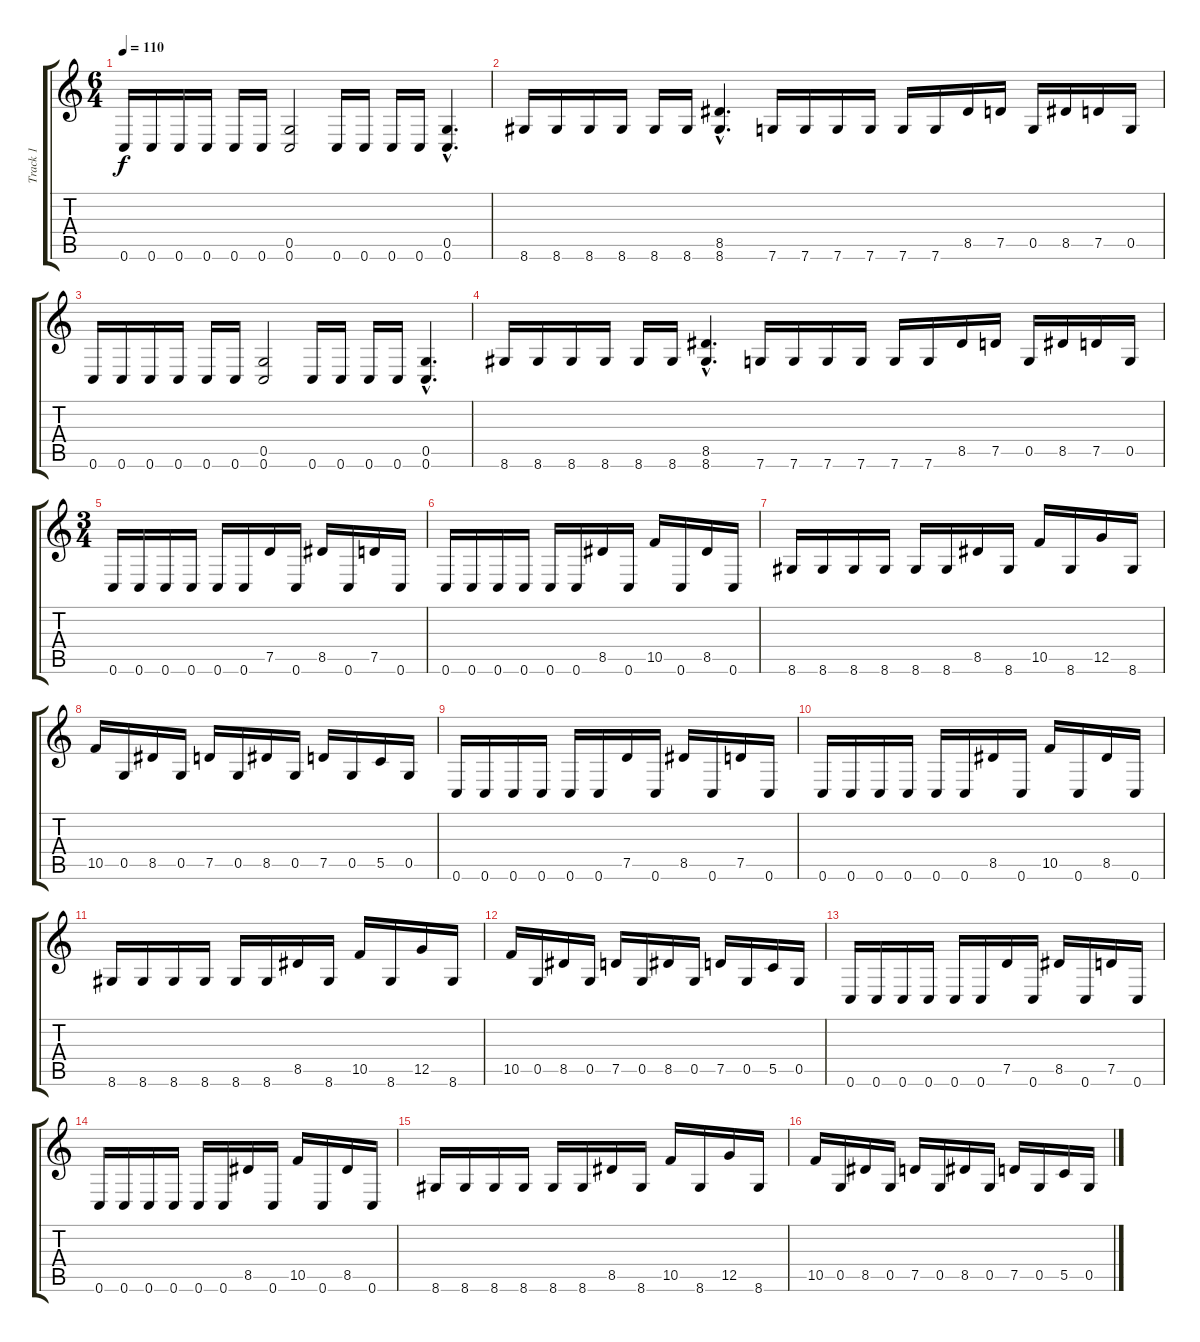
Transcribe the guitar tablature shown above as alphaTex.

\track ("Track 1" "Track 1") {instrument distortionguitar}
\staff {score tabs}
\tuning (D4 A3 F3 C3 G2 C2) {hide}
\ts (6 4)
\tempo 110
\clef g2
\ks c
0.6.16{dy f} 0.6.16 0.6.16 0.6.16 0.6.16 0.6.16 (0.5 0.6).2 0.6.16 0.6.16 0.6.16 0.6.16 (0.5{hac} 0.6{hac}).4{d} |
8.6.16 8.6.16 8.6.16 8.6.16 8.6.16 8.6.16 (8.5{hac} 8.6{hac}).4{d} 7.6.16 7.6.16 7.6.16 7.6.16 7.6.16 7.6.16 8.5.16 7.5.16 0.5.16 8.5.16 7.5.16 0.5.16 |
0.6.16 0.6.16 0.6.16 0.6.16 0.6.16 0.6.16 (0.5 0.6).2 0.6.16 0.6.16 0.6.16 0.6.16 (0.5{hac} 0.6{hac}).4{d} |
8.6.16 8.6.16 8.6.16 8.6.16 8.6.16 8.6.16 (8.5{hac} 8.6{hac}).4{d} 7.6.16 7.6.16 7.6.16 7.6.16 7.6.16 7.6.16 8.5.16 7.5.16 0.5.16 8.5.16 7.5.16 0.5.16 |
\ts (3 4)
0.6.16 0.6.16 0.6.16 0.6.16 0.6.16 0.6.16 7.5.16 0.6.16 8.5.16 0.6.16 7.5.16 0.6.16 |
0.6.16 0.6.16 0.6.16 0.6.16 0.6.16 0.6.16 8.5.16 0.6.16 10.5.16 0.6.16 8.5.16 0.6.16 |
8.6.16 8.6.16 8.6.16 8.6.16 8.6.16 8.6.16 8.5.16 8.6.16 10.5.16 8.6.16 12.5.16 8.6.16 |
10.5.16 0.5.16 8.5.16 0.5.16 7.5.16 0.5.16 8.5.16 0.5.16 7.5.16 0.5.16 5.5.16 0.5.16 |
0.6.16 0.6.16 0.6.16 0.6.16 0.6.16 0.6.16 7.5.16 0.6.16 8.5.16 0.6.16 7.5.16 0.6.16 |
0.6.16 0.6.16 0.6.16 0.6.16 0.6.16 0.6.16 8.5.16 0.6.16 10.5.16 0.6.16 8.5.16 0.6.16 |
8.6.16 8.6.16 8.6.16 8.6.16 8.6.16 8.6.16 8.5.16 8.6.16 10.5.16 8.6.16 12.5.16 8.6.16 |
10.5.16 0.5.16 8.5.16 0.5.16 7.5.16 0.5.16 8.5.16 0.5.16 7.5.16 0.5.16 5.5.16 0.5.16 |
0.6.16 0.6.16 0.6.16 0.6.16 0.6.16 0.6.16 7.5.16 0.6.16 8.5.16 0.6.16 7.5.16 0.6.16 |
0.6.16 0.6.16 0.6.16 0.6.16 0.6.16 0.6.16 8.5.16 0.6.16 10.5.16 0.6.16 8.5.16 0.6.16 |
8.6.16 8.6.16 8.6.16 8.6.16 8.6.16 8.6.16 8.5.16 8.6.16 10.5.16 8.6.16 12.5.16 8.6.16 |
10.5.16 0.5.16 8.5.16 0.5.16 7.5.16 0.5.16 8.5.16 0.5.16 7.5.16 0.5.16 5.5.16 0.5.16
